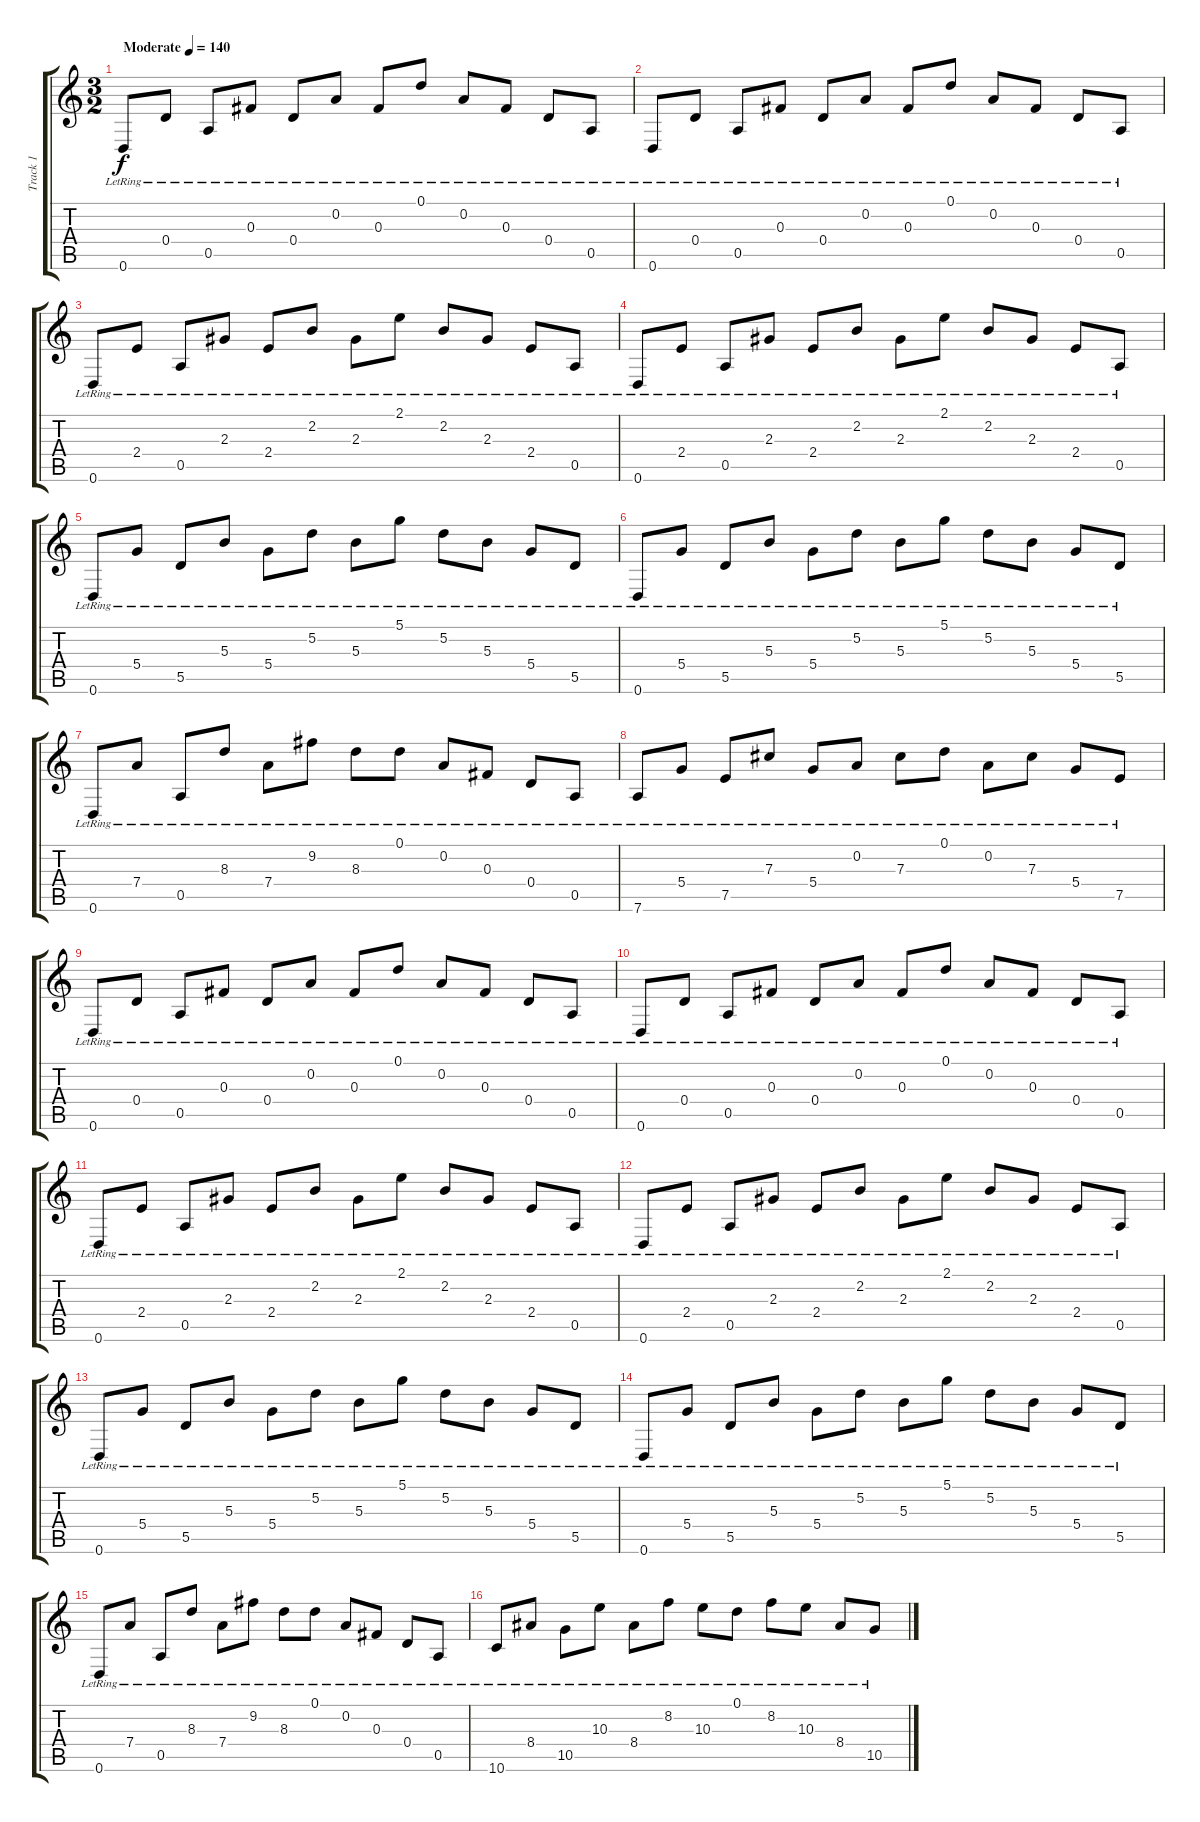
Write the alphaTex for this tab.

\track ("Track 1" "Track 1") {instrument acousticguitarsteel}
\staff {score tabs}
\tuning (D4 A3 Gb3 D3 A2 D2) {hide}
\ts (3 2)
\tempo (140 "Moderate")
\clef g2
\ks c
0.6{lr}.8{dy f instrument acousticguitarsteel} 0.4{lr}.8 0.5{lr}.8 0.3{lr}.8 0.4{lr}.8 0.2{lr}.8 0.3{lr}.8 0.1{lr}.8 0.2{lr}.8 0.3{lr}.8 0.4{lr}.8 0.5{lr}.8 |
0.6{lr}.8 0.4{lr}.8 0.5{lr}.8 0.3{lr}.8 0.4{lr}.8 0.2{lr}.8 0.3{lr}.8 0.1{lr}.8 0.2{lr}.8 0.3{lr}.8 0.4{lr}.8 0.5{lr}.8 |
0.6{lr}.8 2.4{lr}.8 0.5{lr}.8 2.3{lr}.8 2.4{lr}.8 2.2{lr}.8 2.3{lr}.8 2.1{lr}.8 2.2{lr}.8 2.3{lr}.8 2.4{lr}.8 0.5{lr}.8 |
0.6{lr}.8 2.4{lr}.8 0.5{lr}.8 2.3{lr}.8 2.4{lr}.8 2.2{lr}.8 2.3{lr}.8 2.1{lr}.8 2.2{lr}.8 2.3{lr}.8 2.4{lr}.8 0.5{lr}.8 |
0.6{lr}.8 5.4{lr}.8 5.5{lr}.8 5.3{lr}.8 5.4{lr}.8 5.2{lr}.8 5.3{lr}.8 5.1{lr}.8 5.2{lr}.8 5.3{lr}.8 5.4{lr}.8 5.5{lr}.8 |
0.6{lr}.8 5.4{lr}.8 5.5{lr}.8 5.3{lr}.8 5.4{lr}.8 5.2{lr}.8 5.3{lr}.8 5.1{lr}.8 5.2{lr}.8 5.3{lr}.8 5.4{lr}.8 5.5{lr}.8 |
0.6{lr}.8 7.4{lr}.8 0.5{lr}.8 8.3{lr}.8 7.4{lr}.8 9.2{lr}.8 8.3{lr}.8 0.1{lr}.8 0.2{lr}.8 0.3{lr}.8 0.4{lr}.8 0.5{lr}.8 |
7.6{lr}.8 5.4{lr}.8 7.5{lr}.8 7.3{lr}.8 5.4{lr}.8 0.2{lr}.8 7.3{lr}.8 0.1{lr}.8 0.2{lr}.8 7.3{lr}.8 5.4{lr}.8 7.5{lr}.8 |
0.6{lr}.8 0.4{lr}.8 0.5{lr}.8 0.3{lr}.8 0.4{lr}.8 0.2{lr}.8 0.3{lr}.8 0.1{lr}.8 0.2{lr}.8 0.3{lr}.8 0.4{lr}.8 0.5{lr}.8 |
0.6{lr}.8 0.4{lr}.8 0.5{lr}.8 0.3{lr}.8 0.4{lr}.8 0.2{lr}.8 0.3{lr}.8 0.1{lr}.8 0.2{lr}.8 0.3{lr}.8 0.4{lr}.8 0.5{lr}.8 |
0.6{lr}.8 2.4{lr}.8 0.5{lr}.8 2.3{lr}.8 2.4{lr}.8 2.2{lr}.8 2.3{lr}.8 2.1{lr}.8 2.2{lr}.8 2.3{lr}.8 2.4{lr}.8 0.5{lr}.8 |
0.6{lr}.8 2.4{lr}.8 0.5{lr}.8 2.3{lr}.8 2.4{lr}.8 2.2{lr}.8 2.3{lr}.8 2.1{lr}.8 2.2{lr}.8 2.3{lr}.8 2.4{lr}.8 0.5{lr}.8 |
0.6{lr}.8 5.4{lr}.8 5.5{lr}.8 5.3{lr}.8 5.4{lr}.8 5.2{lr}.8 5.3{lr}.8 5.1{lr}.8 5.2{lr}.8 5.3{lr}.8 5.4{lr}.8 5.5{lr}.8 |
0.6{lr}.8 5.4{lr}.8 5.5{lr}.8 5.3{lr}.8 5.4{lr}.8 5.2{lr}.8 5.3{lr}.8 5.1{lr}.8 5.2{lr}.8 5.3{lr}.8 5.4{lr}.8 5.5{lr}.8 |
0.6{lr}.8 7.4{lr}.8 0.5{lr}.8 8.3{lr}.8 7.4{lr}.8 9.2{lr}.8 8.3{lr}.8 0.1{lr}.8 0.2{lr}.8 0.3{lr}.8 0.4{lr}.8 0.5{lr}.8 |
10.6{lr}.8 8.4{lr}.8 10.5{lr}.8 10.3{lr}.8 8.4{lr}.8 8.2{lr}.8 10.3{lr}.8 0.1{lr}.8 8.2{lr}.8 10.3{lr}.8 8.4{lr}.8 10.5{lr}.8
